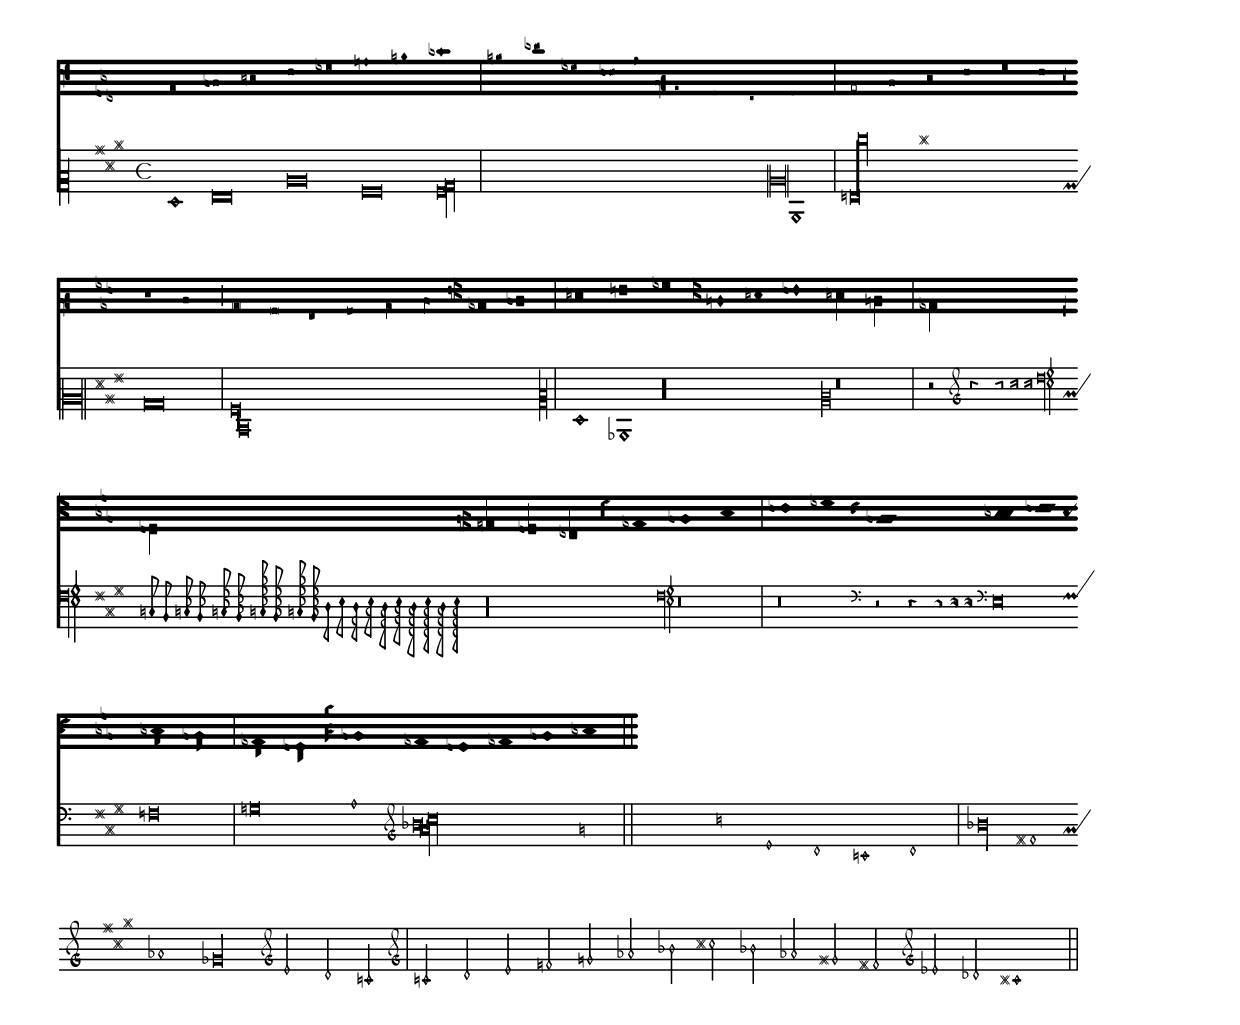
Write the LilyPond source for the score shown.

%% This file is in the public domain.
\version "2.15.9"

\header {
  lsrtags = "ancient-notation"

  texidoc = "
Shown here are many (all?) of the symbols that are included in
LilyPond's support for ancient notation.
"
  doctitle = "Ancient fonts"
} % begin verbatim

upperStaff = \new VaticanaStaff = "upperStaff" <<
  \context VaticanaVoice <<
    \transpose c c {

      \override NoteHead #'style = #'vaticana.punctum
      \key es \major
      \clef "vaticana-fa2"
      c1 des e f ges

      \override NoteHead #'style = #'vaticana.inclinatum
      a! b ces'
      \bar "|"
      % \break % 1 (8*1)

      \override NoteHead #'style = #'vaticana.quilisma
      b! des'! ges! fes!
      \breathe
      \clef "vaticana-fa1"
      \override NoteHead #'style = #'vaticana.plica
      es d
      \override NoteHead #'style = #'vaticana.reverse.plica
      c d
      \bar "|"
      % \break %2 (8*1)

      \override NoteHead #'style = #'vaticana.punctum.cavum
      es f
      \override NoteHead #'style = #'vaticana.lpes
      g as
      \override NoteHead #'style = #'vaticana.upes
      bes as
      \override NoteHead #'style = #'vaticana.vupes
      g f
      \override NoteHead #'style = #'vaticana.linea.punctum
      \once \override Staff.BarLine #'bar-extent = #'(-1 . 1) \bar "|"
      % \break % 3 (8*1)

      es d
      \override NoteHead #'style = #'vaticana.epiphonus
      c d
      \override NoteHead #'style = #'vaticana.cephalicus
      es f

      \override Staff.KeySignature #'glyph-name-alist = #alteration-medicaea-glyph-name-alist
      \override Staff.Accidental #'glyph-name-alist = #alteration-medicaea-glyph-name-alist
      \override Staff.Custos #'style = #'medicaea
      \override NoteHead #'style = #'medicaea.punctum
      \clef "medicaea-fa2"
      ces des
      \bar "|"
      % \break % 4 (8*1)

      e! f! ges
      \clef "medicaea-do2"
      \override NoteHead #'style = #'medicaea.inclinatum
      a! b! ces'
      \override NoteHead #'style = #'medicaea.virga
      b! a!
      \bar "|"
      % \break % 5 (8*1)

      ges fes
      \clef "medicaea-fa1"
      \override NoteHead #'style = #'medicaea.rvirga
      e des ces

      \override Staff.KeySignature #'glyph-name-alist = #alteration-hufnagel-glyph-name-alist
      \override Staff.Accidental #'glyph-name-alist = #alteration-hufnagel-glyph-name-alist
      \override Staff.Custos #'style = #'hufnagel
      \override NoteHead #'style = #'hufnagel.punctum
      \clef "hufnagel-fa2"
      ces des es
      \bar "|"
      % \break % 6 (8*1)

      fes ges
      \clef "hufnagel-do2"
      \override NoteHead #'style = #'hufnagel.lpes
      as! bes! ces'
      \override NoteHead #'style = #'hufnagel.virga
      bes! as!
      \bar "|"
      % \break % 7 (8*1)

      ges! fes!
      \clef "hufnagel-do-fa"
      \override NoteHead #'style = #'hufnagel.punctum
      es! des ces des! es! fes!
      \bar "||"
      % \break % 8 (8*1)

      s32*1
      % \break % 12 (32*1)
    }
  >>
>>

lowerStaff = \new MensuralStaff = "lowerStaff" <<
  \context MensuralVoice <<
    \transpose c c {

      \key a \major
      cis'1 d'\breve gis'\breve e'\breve \[ e'\longa fis'\longa \]
      \set Staff.forceClef = ##t
      \clef "neomensural-c2"
      cis1
      \bar "|"
      % \break % 2 (16*1)

      \[ g\breve dis''\longa \]
      b\breve \[ a\longa d\longa \]
      \clef "petrucci-c2"
      % \break % 4 (16*1)

      fis1 ces1
      \clef "petrucci-c2"
      r\longa
      \set Staff.forceClef = ##t
      \clef "mensural-c2"
      r\breve
      \bar "|"
      % \break % 5 (8*1)

      r2
      \clef "mensural-g"
      r4 r8 r16 r16
      \override NoteHead #'style = #'mensural
      \override Rest #'style = #'mensural
      \clef "petrucci-f"
      c8 b, c16 b, c32 b, c64 b, c64 b,
      d8 e d16 e d32 e d64 e d64 e
      r\longa
      \set Staff.forceClef = ##t
      \clef "petrucci-f"
      r\breve
      \bar "|"
      % \break % 6 (8*1)

      r\breve
      \clef "mensural-f"
      r2 r4 r8 r16 r16

      \set Staff.forceClef = ##t
      \clef "mensural-f"
      e\breve f g a1
      \clef "mensural-g"
      % \break % 7 (8*1)

      \[ bes'!\longa a'!\longa c''!\longa \]
      e'1 d' c' d' \bar "|"
      \bar "|"
      % \break % 9 (16*1)

      bes'!\longa fis'!1 as'!1 ges'!\longa % lig
      \set Staff.forceClef = ##t
      \clef "mensural-g"
      e'2 d' c' \bar "|"
      % \break % 11 (16*1)

      \set Staff.forceClef = ##t
      \clef "petrucci-g"
      c'2 d' e' f'
      \clef "petrucci-g"
      g' as'! bes'! cis''!
      bes'! as'! gis'! fis'!
      \set Staff.forceClef = ##t
      \clef "mensural-g"
      es'! des'! cis'!1 \bar "||"
      % \break % 12 (8*1)
    }
  >>
>>

\paper {
  line-thickness = #(/ staff-space 5.0)
}

\score {
  <<
    \upperStaff
    \lowerStaff
  >>
  \layout {
    indent = 0.0
    line-width = 17.25\cm
    \context {
      \Score
      timing = ##f
    }
    \context {
      \MensuralVoice
      \override NoteHead #'style = #'neomensural
      \override Rest #'style = #'neomensural
      \override Flag #'style = #'mensural
      \override Stem #'thickness = #1.0
    }
    \context {
      \MensuralStaff
      \revert  BarLine #'transparent
      \override KeySignature #'glyph-name-alist = #alteration-mensural-glyph-name-alist
      clefGlyph = #"clefs.petrucci.c2"
    }
    \context {
      \VaticanaStaff
      \revert  BarLine #'transparent
      \override StaffSymbol #'thickness = #2.0
      \override KeySignature #'glyph-name-alist = #alteration-vaticana-glyph-name-alist
      \override Custos #'neutral-position = #4
    }
  }
}

